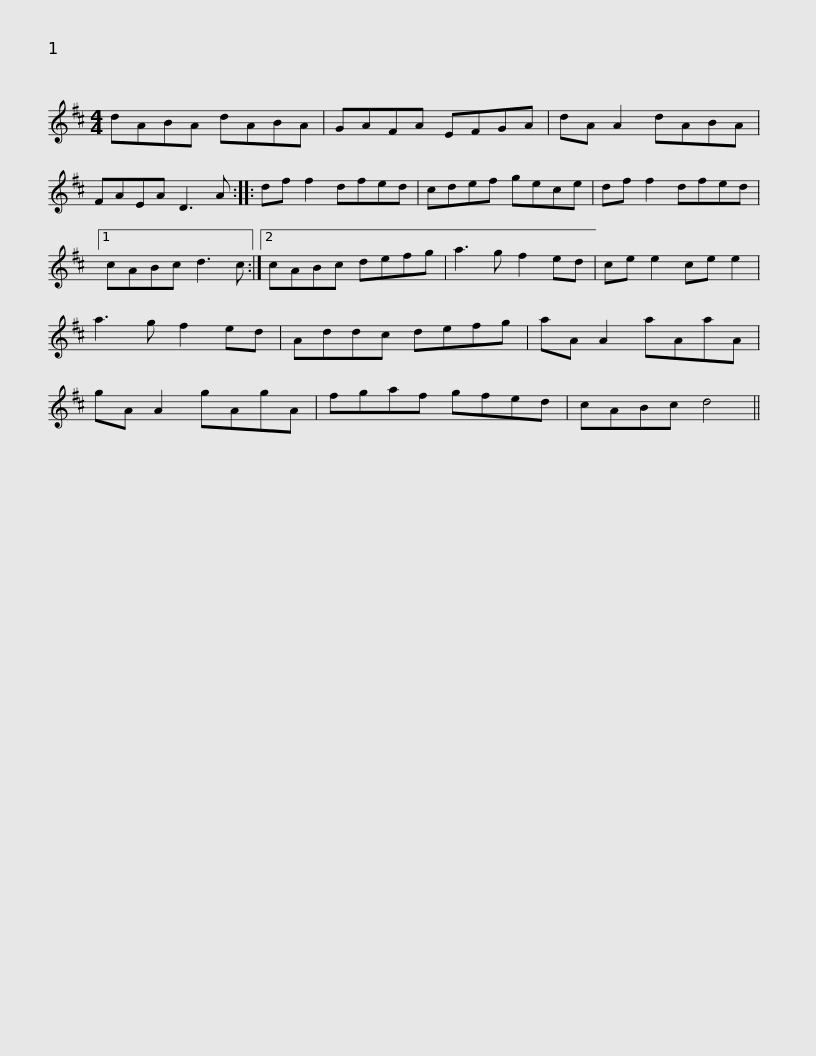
X:1
L:1/8
M:4/4
I:linebreak $
K:D
V:1 treble
V:1
 dABA dABA | GAFA EFGA | dA A2 dABA | FAEA D3 A :: df f2 dfed |$ %5
 cdef gece | df f2 dfed |1 cABc d3 c :|2 cABc defg | a3 g f2 ed | %10
 ce e2 ce e2 |$ a3 g f2 ed | Addc defg | aA A2 aAaA | gA A2 gAgA | %15
 fgaf gfed | cABc d4 || %17
